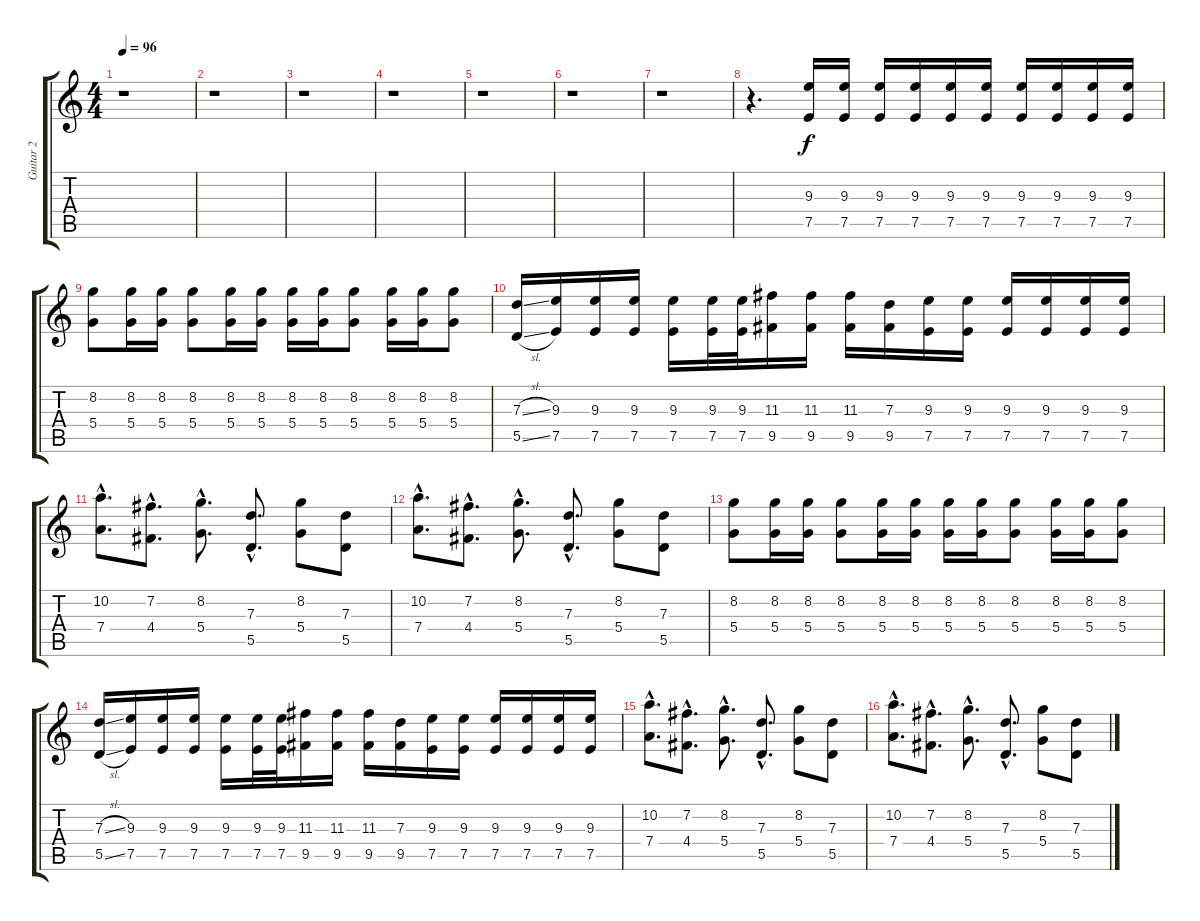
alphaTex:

\track ("Guitar 2" "Guitar 2") {instrument overdrivenguitar}
\staff {score tabs}
\tuning (E4 B3 G3 D3 A2 E2) {hide}
\ts (4 4)
\tempo 96
\clef g2
\ks c
r.1{dy f} |
r.1 |
r.1 |
r.1 |
r.1 |
r.1 |
r.1 |
r.4{d} (9.3 7.5).16{volume 8} (9.3 7.5).16 (9.3 7.5).16 (9.3 7.5).16 (9.3 7.5).16 (9.3 7.5).16 (9.3 7.5).16 (9.3 7.5).16 (9.3 7.5).16 (9.3 7.5).16 |
(8.2 5.4).8{volume 10} (8.2 5.4).16 (8.2 5.4).16 (8.2 5.4).8 (8.2 5.4).16 (8.2 5.4).16 (8.2 5.4).16 (8.2 5.4).16 (8.2 5.4).8 (8.2 5.4).16 (8.2 5.4).16 (8.2 5.4).8 |
(7.3{sl} 5.5{sl}).16 (9.3 7.5).16 (9.3 7.5).16 (9.3 7.5).16 (9.3 7.5).16 (9.3 7.5).32 (9.3 7.5).32 (11.3 9.5).16 (11.3 9.5).16 (11.3 9.5).16 (7.3 9.5).16 (9.3 7.5).16 (9.3 7.5).16 (9.3 7.5).16 (9.3 7.5).16 (9.3 7.5).16 (9.3 7.5).16 |
(10.2{hac} 7.4{hac}).8{d} (7.2{hac} 4.4{hac}).8{d} (8.2{hac} 5.4{hac}).8{d} (7.3{hac} 5.5{hac}).8{d} (8.2 5.4).8 (7.3 5.5).8 |
(10.2{hac} 7.4{hac}).8{d} (7.2{hac} 4.4{hac}).8{d} (8.2{hac} 5.4{hac}).8{d} (7.3{hac} 5.5{hac}).8{d} (8.2 5.4).8 (7.3 5.5).8 |
(8.2 5.4).8{volume 10} (8.2 5.4).16 (8.2 5.4).16 (8.2 5.4).8 (8.2 5.4).16 (8.2 5.4).16 (8.2 5.4).16 (8.2 5.4).16 (8.2 5.4).8 (8.2 5.4).16 (8.2 5.4).16 (8.2 5.4).8 |
(7.3{sl} 5.5{sl}).16 (9.3 7.5).16 (9.3 7.5).16 (9.3 7.5).16 (9.3 7.5).16 (9.3 7.5).32 (9.3 7.5).32 (11.3 9.5).16 (11.3 9.5).16 (11.3 9.5).16 (7.3 9.5).16 (9.3 7.5).16 (9.3 7.5).16 (9.3 7.5).16 (9.3 7.5).16 (9.3 7.5).16 (9.3 7.5).16 |
(10.2{hac} 7.4{hac}).8{d} (7.2{hac} 4.4{hac}).8{d} (8.2{hac} 5.4{hac}).8{d} (7.3{hac} 5.5{hac}).8{d} (8.2 5.4).8 (7.3 5.5).8 |
(10.2{hac} 7.4{hac}).8{d} (7.2{hac} 4.4{hac}).8{d} (8.2{hac} 5.4{hac}).8{d} (7.3{hac} 5.5{hac}).8{d} (8.2 5.4).8 (7.3 5.5).8
